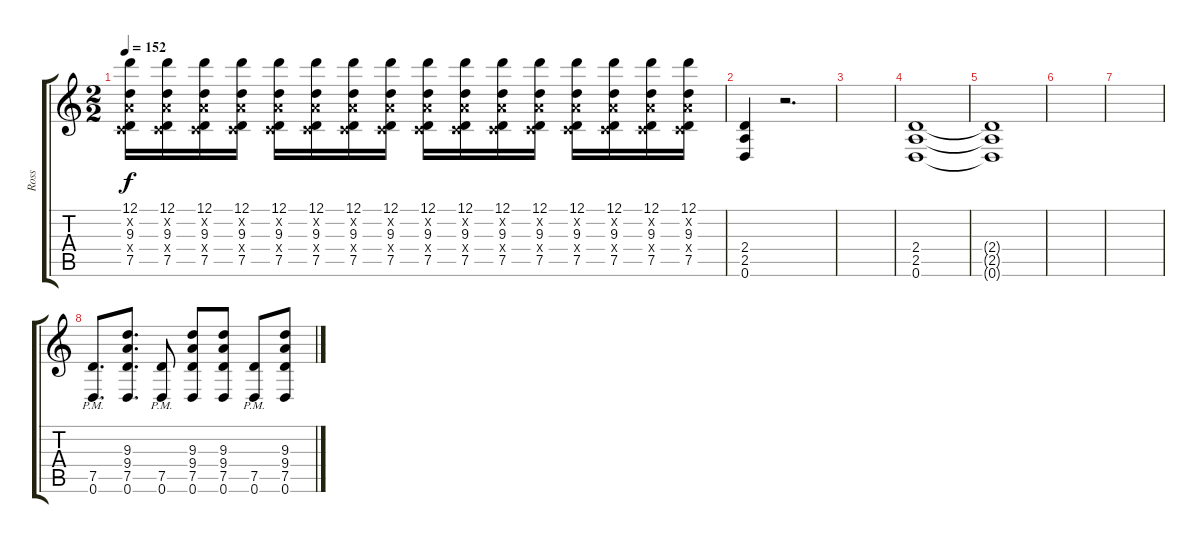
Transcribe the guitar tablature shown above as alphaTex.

\track ("Ross" "Ross") {instrument overdrivenguitar}
\staff {score tabs}
\tuning (D4 A3 F3 C3 G2 D2) {hide}
\ts (2 2)
\tempo 152
\clef g2
\ks c
(12.1 0.2{x} 9.3 0.4{x} 7.5).16{dy f} (12.1 0.2{x} 9.3 0.4{x} 7.5).16 (12.1 0.2{x} 9.3 0.4{x} 7.5).16 (12.1 0.2{x} 9.3 0.4{x} 7.5).16 (12.1 0.2{x} 9.3 0.4{x} 7.5).16 (12.1 0.2{x} 9.3 0.4{x} 7.5).16 (12.1 0.2{x} 9.3 0.4{x} 7.5).16 (12.1 0.2{x} 9.3 0.4{x} 7.5).16 (12.1 0.2{x} 9.3 0.4{x} 7.5).16 (12.1 0.2{x} 9.3 0.4{x} 7.5).16 (12.1 0.2{x} 9.3 0.4{x} 7.5).16 (12.1 0.2{x} 9.3 0.4{x} 7.5).16 (12.1 0.2{x} 9.3 0.4{x} 7.5).16 (12.1 0.2{x} 9.3 0.4{x} 7.5).16 (12.1 0.2{x} 9.3 0.4{x} 7.5).16 (12.1 0.2{x} 9.3 0.4{x} 7.5).16 |
(2.4 2.5 0.6).4 r.2{d} |
|
(2.4 2.5 0.6).1 |
(2.4{t} 2.5{t} 0.6{t}).1 |
|
|
(7.5{pm} 0.6).8{d} (9.3 9.4 7.5 0.6).8{d} (7.5{pm} 0.6).8 (9.3 9.4 7.5 0.6).8 (9.3 9.4 7.5 0.6).8 (7.5{pm} 0.6).8 (9.3 9.4 7.5 0.6).8
